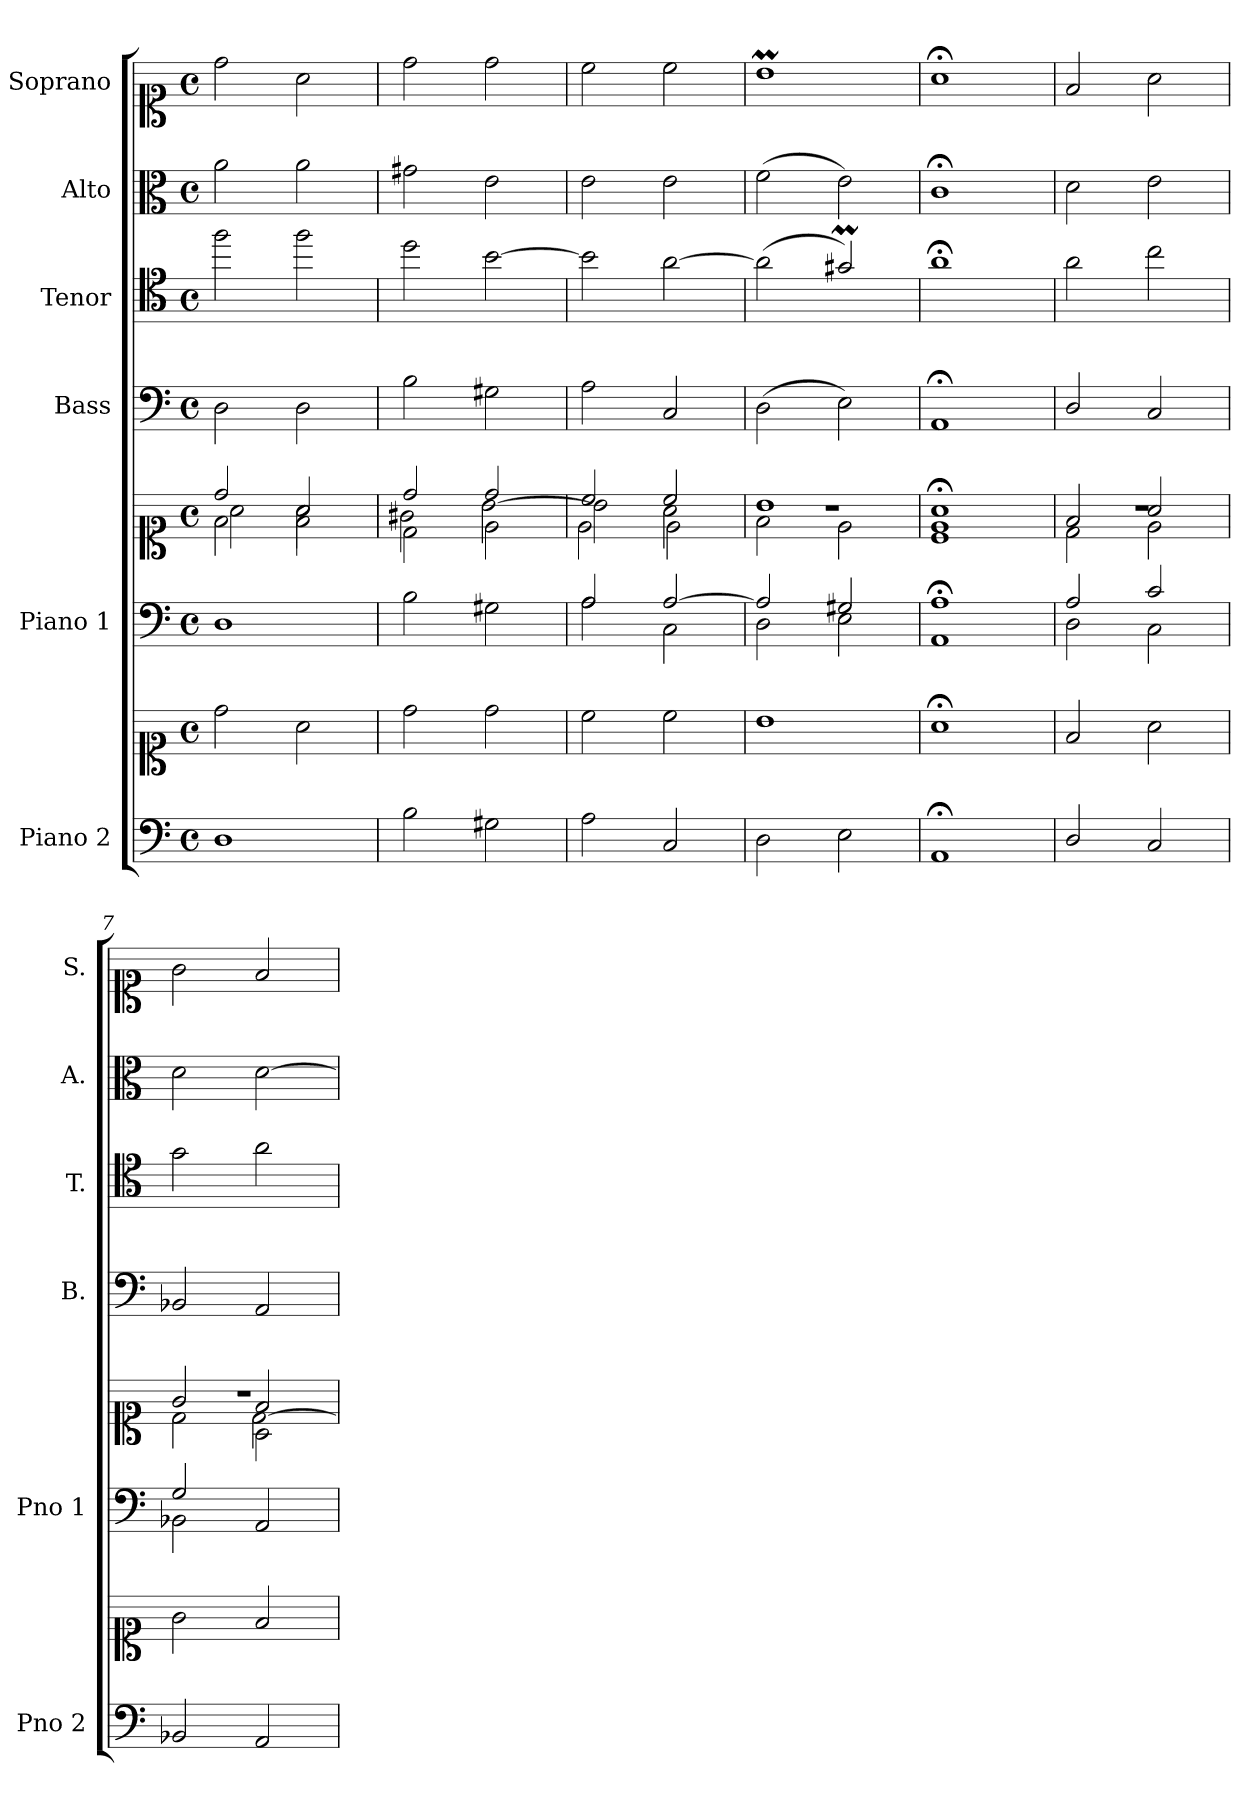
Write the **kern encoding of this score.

**kern	**kern	**kern	**kern	**kern	**kern	**kern	**kern
*part6	*part6	*part5	*part5	*part4	*part3	*part2	*part1
*staff8	*staff7	*staff6	*staff5	*staff4	*staff3	*staff2	*staff1
*I"Piano 2	*	*I"Piano 1	*	*I"Bass	*I"Tenor	*I"Alto	*I"Soprano
*I'Pno 2	*	*I'Pno 1	*	*I'B.	*I'T.	*I'A.	*I'S.
*clefF4	*clefC1	*clefF4	*clefC1	*clefF4	*clefC4	*clefC3	*clefC1
*	*	*	*	*	*ITrd7c12	*	*
*k[]	*k[]	*k[]	*k[]	*k[]	*k[]	*k[]	*k[]
*M4/4	*M4/4	*M4/4	*M4/4	*M4/4	*M4/4	*M4/4	*M4/4
*met(c)	*met(c)	*met(c)	*met(c)	*met(c)	*met(c)	*met(c)	*met(c)
=1	=1	=1	=1	=1	=1	=1	=1
*	*	*	*^	*	*	*	*
*	*	*	*	*^	*	*	*	*
1D\	2dd\	1D\	2dd/	2f\	2a\	2D\	2f\	2a\	2dd\
.	2a\	.	2a/	2f\	2a\	2D\	2f\	2a\	2a\
=2	=2	=2	=2	=2	=2	=2	=2	=2	=2
2B\	2dd\	2B\	2dd/	2d\	2g#X\	2B\	2d\	2g#X\	2dd\
2G#X\	2dd\	2G#X\	2dd/	2e\	[<2b\	2G#X\	[>2B\	2e\	2dd\
=3	=3	=3	=3	=3	=3	=3	=3	=3	=3
*	*	*^	*	*	*	*	*	*	*
2A\	2cc\	2A/	2A\	2cc/	2b\]	2e\	2A\	2B\]	2e\	2cc\
2C/	2cc\	[>2A/	2C\	2cc/	2a\	2e\	2C/	[>2A\	2e\	2cc\
=4	=4	=4	=4	=4	=4	=4	=4	=4	=4	=4
2D\	1b\	2A/]	2D\	1b/	2f\	1r	(2D\	(2A\]	(2f\	1bm\
2E\	.	2G#X/	2E\	.	2e\	.	2E\)	2G#Xm/)	2e\)	.
=5	=5	=5	=5	=5	=5	=5	=5	=5	=5	=5
1AA;/	1a;<\	1A;/	1AA\	1a;</	1e\	1c\	1AA;</	1A;<\	1c;<\	1a;<\
=6	=6	=6	=6	=6	=6	=6	=6	=6	=6	=6
2D/	2f/	2A/	2D\	2f/	2d\	1r	2D/	2A\	2d\	2f/
2C/	2a\	2c/	2C\	2a/	2e\	.	2C/	2c\	2e\	2a\
=7	=7	=7	=7	=7	=7	=7	=7	=7	=7	=7
*	*	*	*	*	*	*^	*	*	*	*
2BB-X/	2g\	2G/	2BB-X\	2g/	2ryy	2d\	1r	2BB-X/	2G\	2d\	2g\
2AA/	2f/	2ryy	2AA/	2f/	2A\	[<2d\	.	2AA/	2A\	[>2d\	2f/
*	*	*v	*v	*	*	*	*	*	*	*	*
*	*	*	*v	*v	*v	*v	*	*	*	*
=	=	=	=	=	=	=	=
*-	*-	*-	*-	*-	*-	*-	*-
